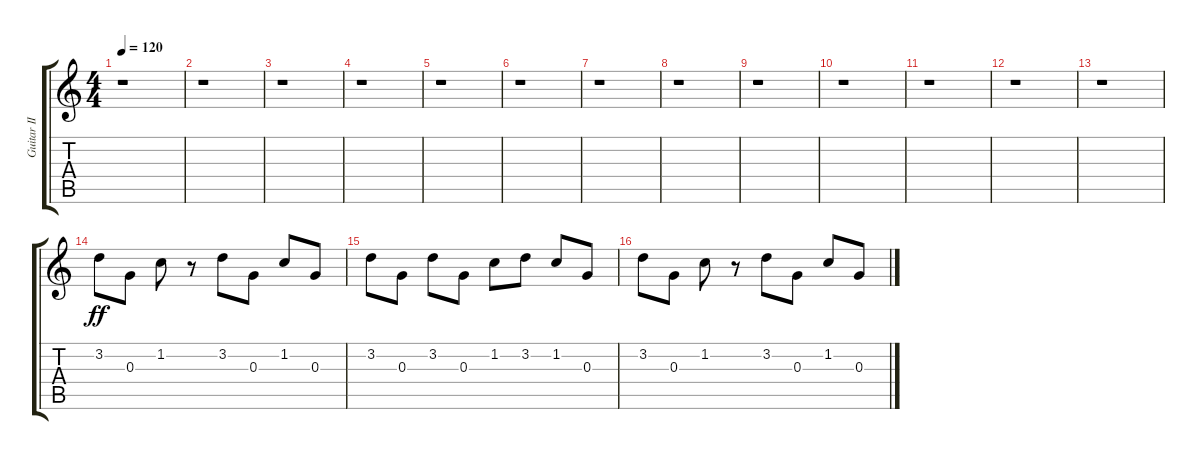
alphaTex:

\track ("Guitar II" "Guitar II") {instrument acousticguitarsteel}
\staff {score tabs}
\tuning (E4 B3 G3 D3 A2 E2) {hide}
\ts (4 4)
\tempo 120
\clef g2
\ks c
r.1{dy ff} |
r.1 |
r.1 |
r.1 |
r.1 |
r.1 |
r.1 |
r.1 |
r.1 |
r.1 |
r.1 |
r.1 |
r.1 |
3.2.8{volume 12 instrument electricguitarjazz} 0.3.8 1.2.8 r.8 3.2.8 0.3.8 1.2.8 0.3.8 |
3.2.8{volume 12 instrument electricguitarjazz} 0.3.8 3.2.8 0.3.8 1.2.8 3.2.8 1.2.8 0.3.8 |
3.2.8{volume 12 instrument electricguitarjazz} 0.3.8 1.2.8 r.8 3.2.8 0.3.8 1.2.8 0.3.8
